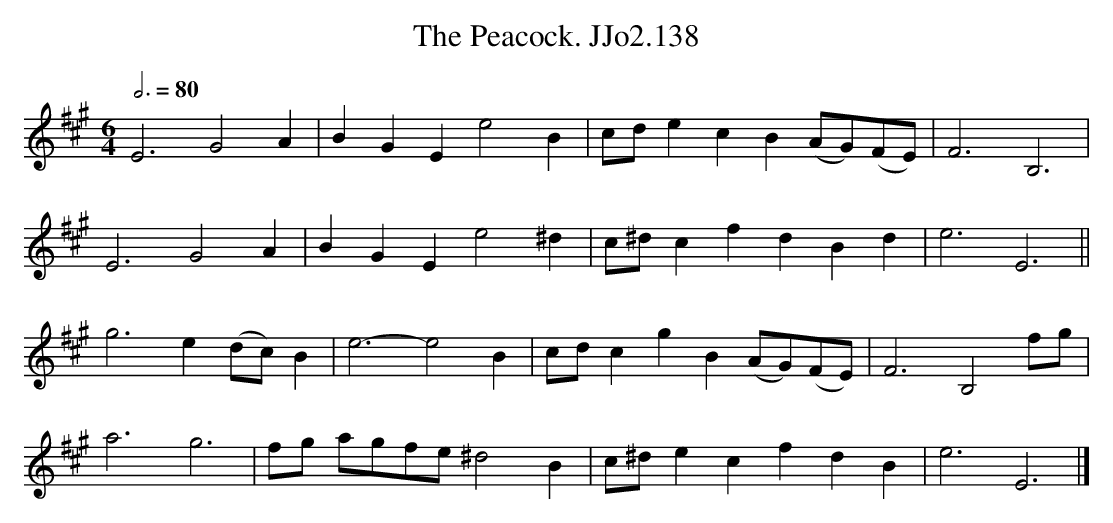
X:1
T:Peacock. JJo2.138, The
M:6/4
L:1/4
Q:3/4=80
K:A
E3 G2A | BGE e2B | c/d/ec B(A/G/)(F/E/) | F3 B,3 |
E3 G2A | BGE e2^d | c/^d/cf dBd | e3 E3 ||
g3 e(d/c/)B | e3-e2 B | c/d/cg B(A/G/)(F/E/) | F3 B,2 f/g/ |
a3 g3 | f/g/ a/g/f/e/ ^d2B | c/^d/ec fdB | e3 E3 |]
